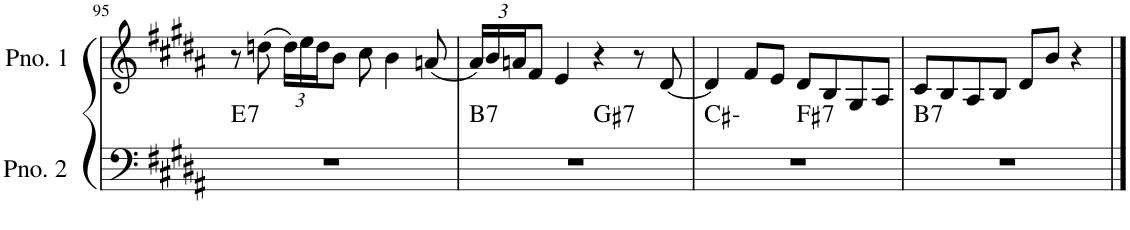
**kern	**harte	**kern
*part2	*part2	*part1
*staff2	*	*staff1
*I"ピアノ 2	*	*I"ピアノ 1
!!LO:PB:g=z
*clefF4	*	*clefG2
*k[f#c#g#d#a#]	*	*k[f#c#g#d#a#]
*M4/4	*	*M4/4
=95	=95	=95
!	!LO:H:kt=7	!
1r	E:7	8r
.	.	(8ddn\
*	*	*Xbrackettup
.	.	24dd\LL)
.	.	24ee\
.	.	24dd\J
.	.	8b\J
.	.	8cc#\
.	.	4b\
.	.	(8an/
=96	=96	=96
!	!LO:H:kt=7	!
*^	*	*
1r	2ryy	B:7	24a#/LL)
.	.	.	24b/
.	.	.	24an/J
.	.	.	8f#/J
.	.	.	4e/
!	!	!LO:H:kt=7	!
.	2ryy	G#:7	4r
.	.	.	8r
.	.	.	[8d#/
=97	=97	=97	=97
1r	2ryy	C#:min	4d#/]
.	.	.	8f#/L
.	.	.	8e/J
!	!	!LO:H:kt=7	!
.	2ryy	F#:7	8d#/L
.	.	.	8B/
.	.	.	8G#/
.	.	.	8A#/J
=98	=98	=98	=98
!	!	!LO:H:kt=7	!
*v	*v	*	*
1r	B:7	8c#/L
.	.	8B/
.	.	8A#/
.	.	8B/J
.	.	8d#/L
.	.	8b/J
.	.	4r
==	==	==
*-	*-	*-
